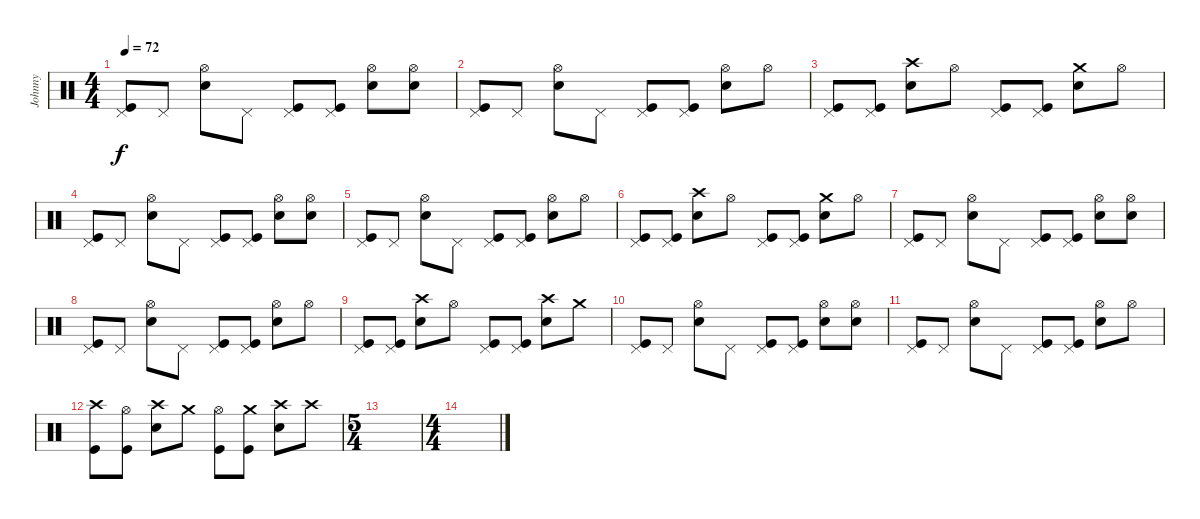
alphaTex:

\track ("Johnny" "Johnny") {instrument percussion}
\staff {score}
\articulation defaults
\ts (4 4)
\tempo 72
\clef neutral
\ks c
("Pedal Hi-Hat (hit)" "Kick (hit)").8{dy f} "Pedal Hi-Hat (hit)".8 ("Hi-Hat (open)" "Snare (hit) 2").8 "Pedal Hi-Hat (hit)".8 ("Pedal Hi-Hat (hit)" "Kick (hit)").8 ("Pedal Hi-Hat (hit)" "Kick (hit)").8 ("Hi-Hat (open)" "Snare (hit) 2").8 ("Hi-Hat (open)" "Snare (hit) 2").8 |
("Pedal Hi-Hat (hit)" "Kick (hit)").8 "Pedal Hi-Hat (hit)".8 ("Hi-Hat (open)" "Snare (hit) 2").8 "Pedal Hi-Hat (hit)".8 ("Pedal Hi-Hat (hit)" "Kick (hit)").8 ("Pedal Hi-Hat (hit)" "Kick (hit)").8 ("Hi-Hat (open)" "Snare (hit) 2").8 "Hi-Hat (open)".8 |
("Pedal Hi-Hat (hit)" "Kick (hit)").8 ("Pedal Hi-Hat (hit)" "Kick (hit)").8 ("Crash high (hit)" "Snare (hit) 2").8 "Hi-Hat (open)".8 ("Pedal Hi-Hat (hit)" "Kick (hit)").8 ("Pedal Hi-Hat (hit)" "Kick (hit)").8 ("Crash medium (hit)" "Snare (hit) 2").8 "Hi-Hat (open)".8 |
("Pedal Hi-Hat (hit)" "Kick (hit)").8 "Pedal Hi-Hat (hit)".8 ("Hi-Hat (open)" "Snare (hit) 2").8 "Pedal Hi-Hat (hit)".8 ("Pedal Hi-Hat (hit)" "Kick (hit)").8 ("Pedal Hi-Hat (hit)" "Kick (hit)").8 ("Hi-Hat (open)" "Snare (hit) 2").8 ("Hi-Hat (open)" "Snare (hit) 2").8 |
("Pedal Hi-Hat (hit)" "Kick (hit)").8 "Pedal Hi-Hat (hit)".8 ("Hi-Hat (open)" "Snare (hit) 2").8 "Pedal Hi-Hat (hit)".8 ("Pedal Hi-Hat (hit)" "Kick (hit)").8 ("Pedal Hi-Hat (hit)" "Kick (hit)").8 ("Hi-Hat (open)" "Snare (hit) 2").8 "Hi-Hat (open)".8 |
("Pedal Hi-Hat (hit)" "Kick (hit)").8 ("Pedal Hi-Hat (hit)" "Kick (hit)").8 ("Crash high (hit)" "Snare (hit) 2").8 "Hi-Hat (open)".8 ("Pedal Hi-Hat (hit)" "Kick (hit)").8 ("Pedal Hi-Hat (hit)" "Kick (hit)").8 ("Crash medium (hit)" "Snare (hit) 2").8 "Hi-Hat (open)".8 |
("Pedal Hi-Hat (hit)" "Kick (hit)").8 "Pedal Hi-Hat (hit)".8 ("Hi-Hat (open)" "Snare (hit) 2").8 "Pedal Hi-Hat (hit)".8 ("Pedal Hi-Hat (hit)" "Kick (hit)").8 ("Pedal Hi-Hat (hit)" "Kick (hit)").8 ("Hi-Hat (open)" "Snare (hit) 2").8 ("Hi-Hat (open)" "Snare (hit) 2").8 |
("Pedal Hi-Hat (hit)" "Kick (hit)").8 "Pedal Hi-Hat (hit)".8 ("Hi-Hat (open)" "Snare (hit) 2").8 "Pedal Hi-Hat (hit)".8 ("Pedal Hi-Hat (hit)" "Kick (hit)").8 ("Pedal Hi-Hat (hit)" "Kick (hit)").8 ("Hi-Hat (open)" "Snare (hit) 2").8 "Hi-Hat (open)".8 |
("Pedal Hi-Hat (hit)" "Kick (hit)").8 ("Pedal Hi-Hat (hit)" "Kick (hit)").8 ("Crash high (hit)" "Snare (hit) 2").8 "Hi-Hat (open)".8 ("Pedal Hi-Hat (hit)" "Kick (hit)").8 ("Pedal Hi-Hat (hit)" "Kick (hit)").8 ("Crash high (hit)" "Snare (hit) 2").8 "Crash medium (hit)".8 |
("Pedal Hi-Hat (hit)" "Kick (hit)").8 "Pedal Hi-Hat (hit)".8 ("Hi-Hat (open)" "Snare (hit) 2").8 "Pedal Hi-Hat (hit)".8 ("Pedal Hi-Hat (hit)" "Kick (hit)").8 ("Pedal Hi-Hat (hit)" "Kick (hit)").8 ("Hi-Hat (open)" "Snare (hit) 2").8 ("Hi-Hat (open)" "Snare (hit) 2").8 |
("Pedal Hi-Hat (hit)" "Kick (hit)").8 "Pedal Hi-Hat (hit)".8 ("Hi-Hat (open)" "Snare (hit) 2").8 "Pedal Hi-Hat (hit)".8 ("Pedal Hi-Hat (hit)" "Kick (hit)").8 ("Pedal Hi-Hat (hit)" "Kick (hit)").8 ("Hi-Hat (open)" "Snare (hit) 2").8 "Hi-Hat (open)".8 |
("Crash high (hit)" "Kick (hit)").8 ("Hi-Hat (open)" "Kick (hit)").8 ("Crash high (hit)" "Snare (hit) 2").8 "Crash medium (hit)".8 ("Hi-Hat (open)" "Kick (hit)").8 ("Crash medium (hit)" "Kick (hit)").8 ("Crash high (hit)" "Snare (hit) 2").8 "Crash high (hit)".8 |
\ts (5 4)
|
\ts (4 4)
